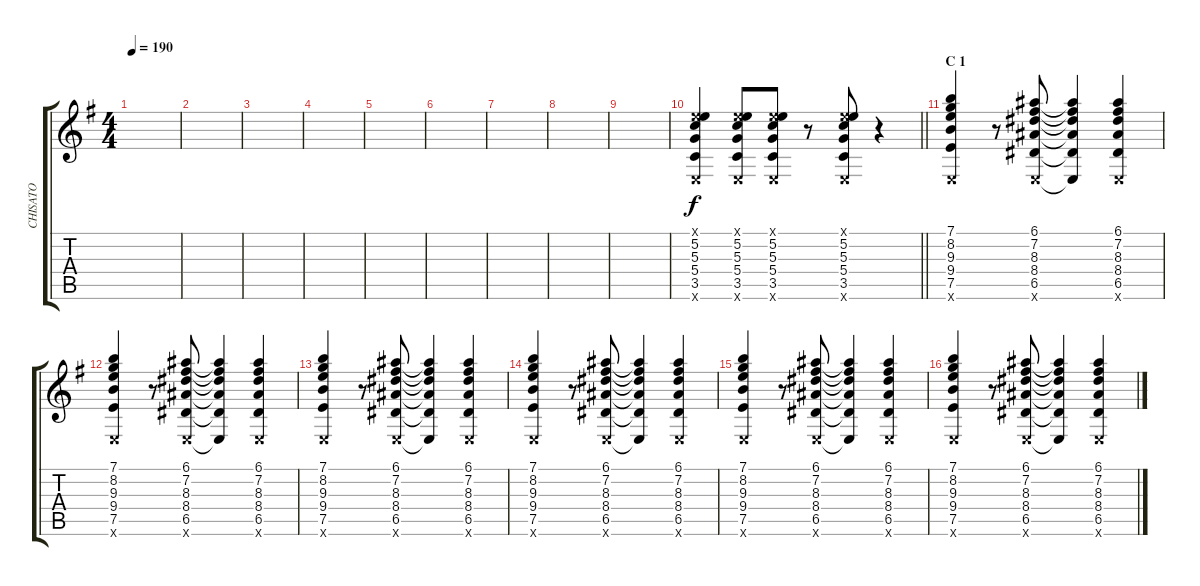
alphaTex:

\track ("CHISATO" "CHISATO") {instrument distortionguitar}
\staff {score tabs}
\tuning (E4 B3 G3 D3 A2 E2) {hide}
\ts (4 4)
\tempo 190
\clef g2
\ks g
|
|
|
|
|
|
|
|
|
\barLineRight lightlight
(0.1{x} 5.2 5.3 5.4 3.5 0.6{x}).4 (0.1{x} 5.2 5.3 5.4 3.5 0.6{x}).8 (0.1{x} 5.2 5.3 5.4 3.5 0.6{x}).8 r.8 (0.1{x} 5.2 5.3 5.4 3.5 0.6{x}).8 r.4 |
\section ("" "C 1")
(7.1 8.2 9.3 9.4 7.5 0.6{x}).4{volume 10 balance 13} r.8 (6.1 7.2 8.3 8.4 6.5 0.6{x}).8 (6.1{t} 7.2{t} 8.3{t} 8.4{t} 6.5{t} 0.6{t}).4 (6.1 7.2 8.3 8.4 6.5 0.6{x}).4 |
(7.1 8.2 9.3 9.4 7.5 0.6{x}).4 r.8 (6.1 7.2 8.3 8.4 6.5 0.6{x}).8 (6.1{t} 7.2{t} 8.3{t} 8.4{t} 6.5{t} 0.6{t}).4 (6.1 7.2 8.3 8.4 6.5 0.6{x}).4 |
(7.1 8.2 9.3 9.4 7.5 0.6{x}).4 r.8 (6.1 7.2 8.3 8.4 6.5 0.6{x}).8 (6.1{t} 7.2{t} 8.3{t} 8.4{t} 6.5{t} 0.6{t}).4 (6.1 7.2 8.3 8.4 6.5 0.6{x}).4 |
(7.1 8.2 9.3 9.4 7.5 0.6{x}).4 r.8 (6.1 7.2 8.3 8.4 6.5 0.6{x}).8 (6.1{t} 7.2{t} 8.3{t} 8.4{t} 6.5{t} 0.6{t}).4 (6.1 7.2 8.3 8.4 6.5 0.6{x}).4 |
(7.1 8.2 9.3 9.4 7.5 0.6{x}).4 r.8 (6.1 7.2 8.3 8.4 6.5 0.6{x}).8 (6.1{t} 7.2{t} 8.3{t} 8.4{t} 6.5{t} 0.6{t}).4 (6.1 7.2 8.3 8.4 6.5 0.6{x}).4 |
(7.1 8.2 9.3 9.4 7.5 0.6{x}).4 r.8 (6.1 7.2 8.3 8.4 6.5 0.6{x}).8 (6.1{t} 7.2{t} 8.3{t} 8.4{t} 6.5{t} 0.6{t}).4 (6.1 7.2 8.3 8.4 6.5 0.6{x}).4
